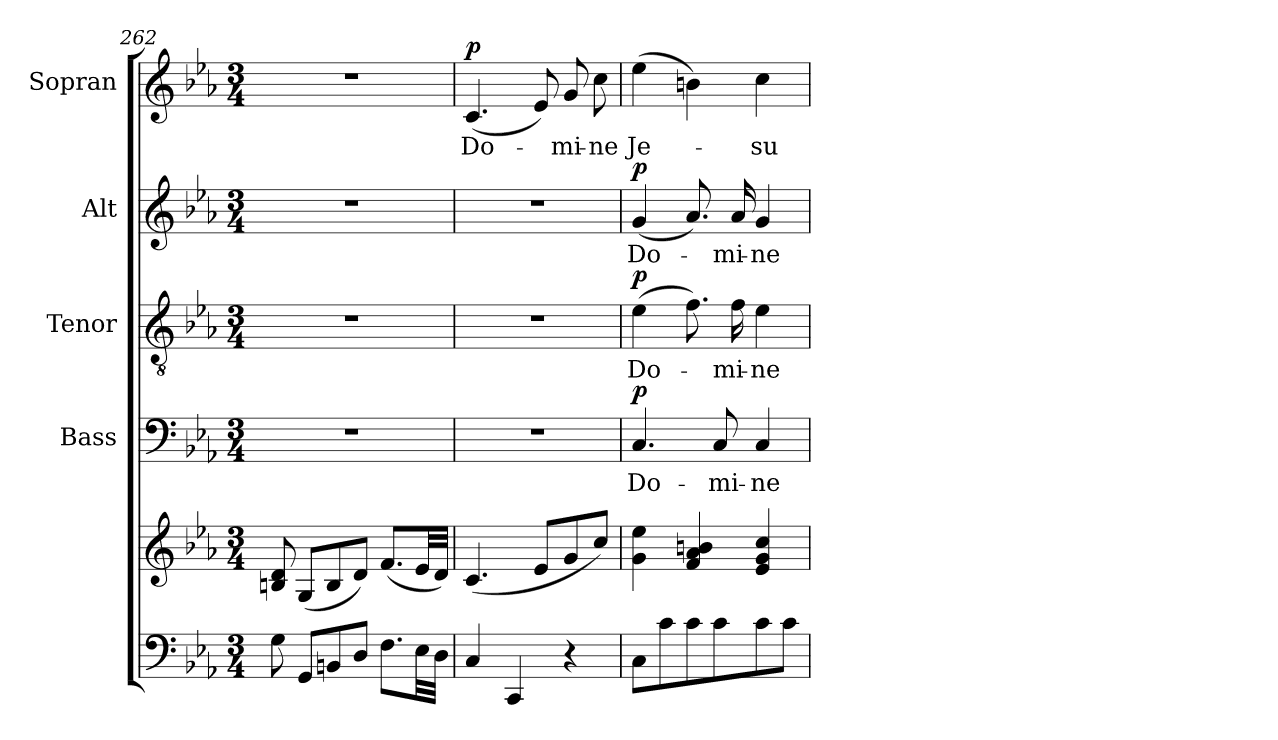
**kern	**kern	**kern	**text	**dynam	**kern	**text	**dynam	**kern	**text	**dynam	**kern	**text	**dynam
*part5	*part5	*part4	*part4	*part4	*part3	*part3	*part3	*part2	*part2	*part2	*part1	*part1	*part1
*staff6	*staff5	*staff4	*staff4	*staff4	*staff3	*staff3	*staff3	*staff2	*staff2	*staff2	*staff1	*staff1	*staff1
*	*	*I"Bass	*	*	*I"Tenor	*	*	*I"Alt	*	*	*I"Sopran	*	*
*	*	*I'B.	*	*	*I'T.	*	*	*I'A.	*	*	*I'S.	*	*
!!LO:PB:g=z
*clefF4	*clefG2	*clefF4	*	*	*clefGv2	*	*	*clefG2	*	*	*clefG2	*	*
*k[b-e-a-]	*k[b-e-a-]	*k[b-e-a-]	*	*	*k[b-e-a-]	*	*	*k[b-e-a-]	*	*	*k[b-e-a-]	*	*
*E-:	*E-:	*E-:	*	*	*E-:	*	*	*E-:	*	*	*E-:	*	*
*M3/4	*M3/4	*M3/4	*	*	*M3/4	*	*	*M3/4	*	*	*M3/4	*	*
=262	=262	=262	=262	=262	=262	=262	=262	=262	=262	=262	=262	=262	=262
8G\	8Bn/ 8d/	2.r	.	.	2.r	.	.	2.r	.	.	2.r	.	.
8GG/L	(<8G/L	.	.	.	.	.	.	.	.	.	.	.	.
8BBn/	8B/	.	.	.	.	.	.	.	.	.	.	.	.
8D/J	8d/J)	.	.	.	.	.	.	.	.	.	.	.	.
8.F\L	(<8.f/L	.	.	.	.	.	.	.	.	.	.	.	.
32E-\LL	32e-/LL	.	.	.	.	.	.	.	.	.	.	.	.
32D\JJJ	32d/JJJ)	.	.	.	.	.	.	.	.	.	.	.	.
=263	=263	=263	=263	=263	=263	=263	=263	=263	=263	=263	=263	=263	=263
!	!	!	!	!	!	!	!	!	!	!	!	!LO:LY:b	!LO:DY:a
4C/	(<4.c/	2.r	.	.	2.r	.	.	2.r	.	.	(<4.c/	Do-	p
4CC/	.	.	.	.	.	.	.	.	.	.	.	.	.
.	8e-/L	.	.	.	.	.	.	.	.	.	8e-/)	.	.
!	!	!	!	!	!	!	!	!	!	!	!	!LO:LY:b	!
4r	8g/	.	.	.	.	.	.	.	.	.	8g/	-mi-	.
!	!	!	!	!	!	!	!	!	!	!	!	!LO:LY:b	!
.	8cc/J)	.	.	.	.	.	.	.	.	.	8cc\	-ne	.
=264	=264	=264	=264	=264	=264	=264	=264	=264	=264	=264	=264	=264	=264
!	!	!	!LO:LY:b	!LO:DY:a	!	!LO:LY:b	!LO:DY:a	!	!LO:LY:b	!LO:DY:a	!	!LO:LY:b	!
8C\L	4g\ 4ee-\	4.C/	Do-	p	(>4e-\	Do-	p	(<4g/	Do-	p	(>4ee-\	Je-	.
8c\	.	.	.	.	.	.	.	.	.	.	.	.	.
8c\	4f/ 4a-/ 4bn/	.	.	.	8.f\)	.	.	8.a-/)	.	.	4bn\)	.	.
!	!	!	!LO:LY:b	!	!	!	!	!	!	!	!	!	!
8c\	.	8C/	-mi-	.	.	.	.	.	.	.	.	.	.
!	!	!	!	!	!	!LO:LY:b	!	!	!LO:LY:b	!	!	!	!
.	.	.	.	.	16f\	-mi-	.	16a-/	-mi-	.	.	.	.
!	!	!	!LO:LY:b	!	!	!LO:LY:b	!	!	!LO:LY:b	!	!	!LO:LY:b	!
8c\	4e-/ 4g/ 4cc/	4C/	-ne	.	4e-\	-ne	.	4g/	-ne	.	4cc\	-su	.
8c\J	.	.	.	.	.	.	.	.	.	.	.	.	.
=	=	=	=	=	=	=	=	=	=	=	=	=	=
*-	*-	*-	*-	*-	*-	*-	*-	*-	*-	*-	*-	*-	*-
